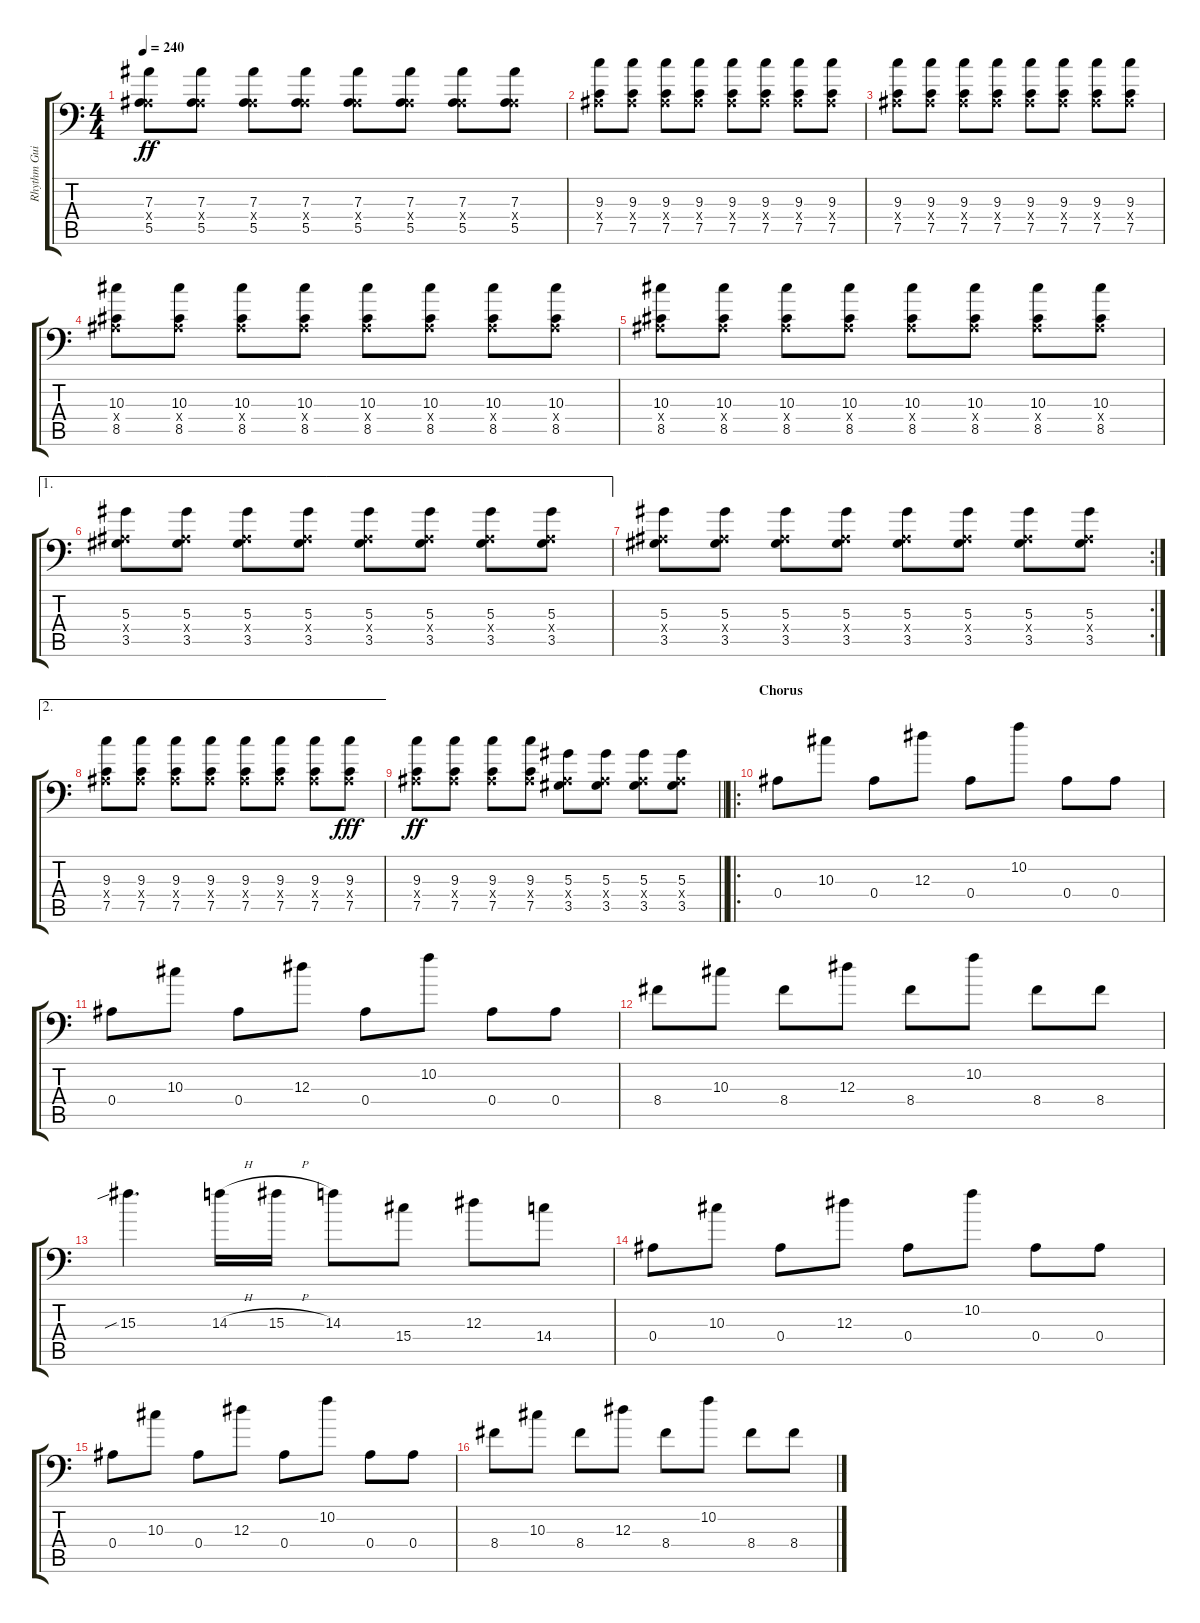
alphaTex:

\track ("Rhythm Guitar" "Rhythm Gui") {instrument distortionguitar}
\staff {score tabs}
\tuning (C4 G3 Eb3 Bb2 F2 Bb1) {hide}
\ts (4 4)
\tempo 240
\clef f4
\ks c
(7.3 0.4{x} 5.5).8{dy ff} (7.3 0.4{x} 5.5).8 (7.3 0.4{x} 5.5).8 (7.3 0.4{x} 5.5).8 (7.3 0.4{x} 5.5).8 (7.3 0.4{x} 5.5).8 (7.3 0.4{x} 5.5).8 (7.3 0.4{x} 5.5).8 |
(9.3 0.4{x} 7.5).8 (9.3 0.4{x} 7.5).8 (9.3 0.4{x} 7.5).8 (9.3 0.4{x} 7.5).8 (9.3 0.4{x} 7.5).8 (9.3 0.4{x} 7.5).8 (9.3 0.4{x} 7.5).8 (9.3 0.4{x} 7.5).8 |
(9.3 0.4{x} 7.5).8 (9.3 0.4{x} 7.5).8 (9.3 0.4{x} 7.5).8 (9.3 0.4{x} 7.5).8 (9.3 0.4{x} 7.5).8 (9.3 0.4{x} 7.5).8 (9.3 0.4{x} 7.5).8 (9.3 0.4{x} 7.5).8 |
(10.3 0.4{x} 8.5).8 (10.3 0.4{x} 8.5).8 (10.3 0.4{x} 8.5).8 (10.3 0.4{x} 8.5).8 (10.3 0.4{x} 8.5).8 (10.3 0.4{x} 8.5).8 (10.3 0.4{x} 8.5).8 (10.3 0.4{x} 8.5).8 |
(10.3 0.4{x} 8.5).8 (10.3 0.4{x} 8.5).8 (10.3 0.4{x} 8.5).8 (10.3 0.4{x} 8.5).8 (10.3 0.4{x} 8.5).8 (10.3 0.4{x} 8.5).8 (10.3 0.4{x} 8.5).8 (10.3 0.4{x} 8.5).8 |
\ae 1
(5.3 0.4{x} 3.5).8 (5.3 0.4{x} 3.5).8 (5.3 0.4{x} 3.5).8 (5.3 0.4{x} 3.5).8 (5.3 0.4{x} 3.5).8 (5.3 0.4{x} 3.5).8 (5.3 0.4{x} 3.5).8 (5.3 0.4{x} 3.5).8 |
\rc 2
(5.3 0.4{x} 3.5).8 (5.3 0.4{x} 3.5).8 (5.3 0.4{x} 3.5).8 (5.3 0.4{x} 3.5).8 (5.3 0.4{x} 3.5).8 (5.3 0.4{x} 3.5).8 (5.3 0.4{x} 3.5).8 (5.3 0.4{x} 3.5).8 |
\ae 2
(9.3 0.4{x} 7.5).8 (9.3 0.4{x} 7.5).8 (9.3 0.4{x} 7.5).8 (9.3 0.4{x} 7.5).8 (9.3 0.4{x} 7.5).8 (9.3 0.4{x} 7.5).8 (9.3 0.4{x} 7.5).8 (9.3 0.4{x} 7.5).8{dy fff} |
\barLineRight lightlight
(9.3 0.4{x} 7.5).8{dy ff} (9.3 0.4{x} 7.5).8 (9.3 0.4{x} 7.5).8 (9.3 0.4{x} 7.5).8 (5.3 0.4{x} 3.5).8 (5.3 0.4{x} 3.5).8 (5.3 0.4{x} 3.5).8 (5.3 0.4{x} 3.5).8 |
\ro
\section ("" "Chorus")
0.4.8 10.3.8 0.4.8 12.3.8 0.4.8 10.2.8 0.4.8 0.4.8 |
0.4.8 10.3.8 0.4.8 12.3.8 0.4.8 10.2.8 0.4.8 0.4.8 |
8.4.8 10.3.8 8.4.8 12.3.8 8.4.8 10.2.8 8.4.8 8.4.8 |
15.3{sib}.4{d} 14.3{h}.16 15.3{h}.16 14.3.8 15.4.8 12.3.8 14.4.8 |
0.4.8 10.3.8 0.4.8 12.3.8 0.4.8 10.2.8 0.4.8 0.4.8 |
0.4.8 10.3.8 0.4.8 12.3.8 0.4.8 10.2.8 0.4.8 0.4.8 |
8.4.8 10.3.8 8.4.8 12.3.8 8.4.8 10.2.8 8.4.8 8.4.8
